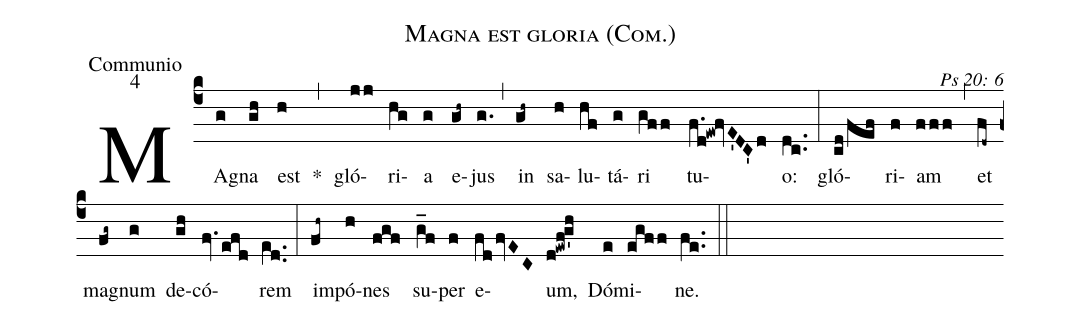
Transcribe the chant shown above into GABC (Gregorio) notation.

name: Magna est gloria (Com.);
office-part: Communio;
mode: 4;
commentary: Ps 20: 6;
%%
(c4) MA(g)gna(gh) est(h) *(,) gló(jj)ri(hg)a(g) e(gh~)jus(g.) (,) in(gh~) sa(h)lu(hf)tá(g)ri(gff) tu(f.d!ew!fvE'DC'd)o:(dc..) (:)
gló(cd/fef)ri(f)am(fff) (,) et(fd~) ma(fg~)gnum(g) de(gh)có(fv.efd)rem(e[ll:1]d..) (:)
im(fh~)pó(h)nes(fgf) su(g_f)per(f) e(fdfvEC)um,(d!ewf!g'h) Dó(e)mi(egff)ne.(fe..) (::)
